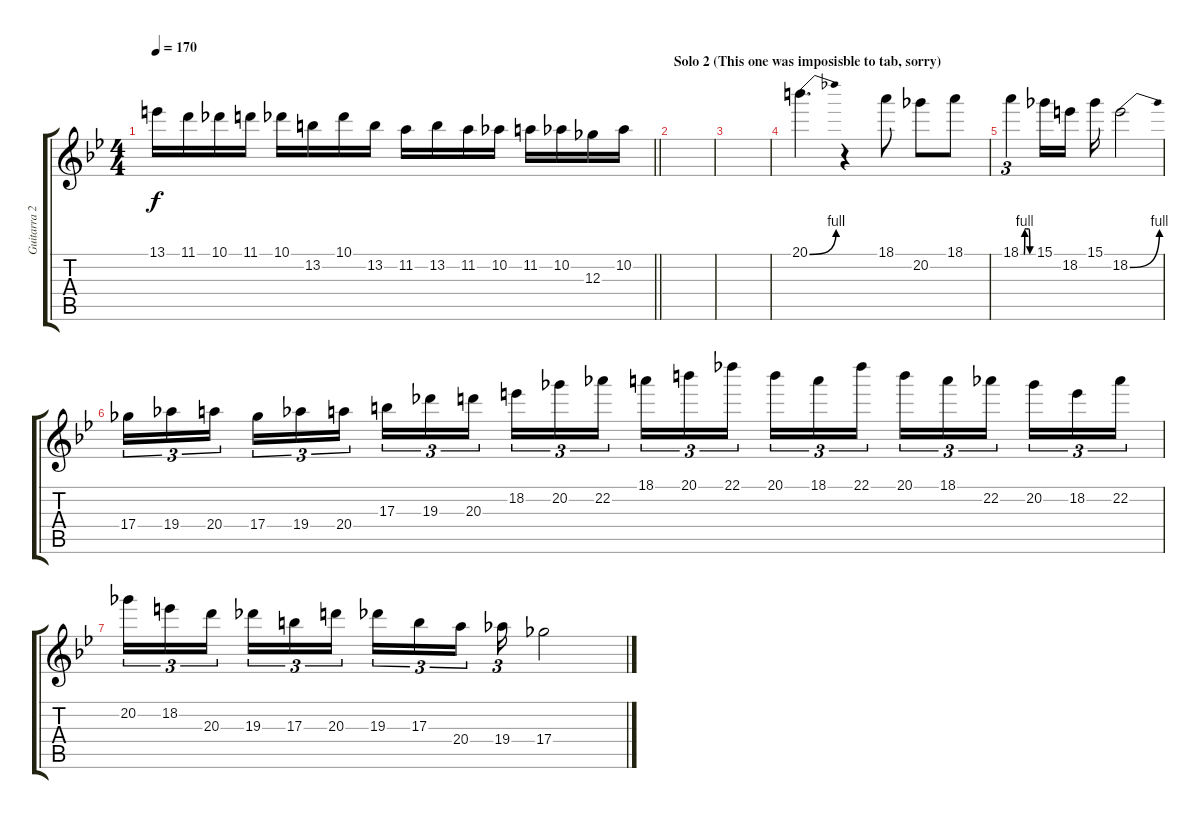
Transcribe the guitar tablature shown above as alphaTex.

\track ("Guitarra 2" "Guitarra 2") {instrument overdrivenguitar}
\staff {score tabs}
\tuning (Eb4 Bb3 Gb3 Db3 Ab2 Eb2) {hide}
\ts (4 4)
\tempo 170
\clef g2
\barLineRight lightlight
\ks gminor
13.1.16{dy f} 11.1.16 10.1.16 11.1.16 10.1.16 13.2.16 10.1.16 13.2.16 11.2.16 13.2.16 11.2.16 10.2.16 11.2.16 10.2.16 12.3.16 10.2.16 |
\section ("" "Solo 2 (This one was imposisble to tab, sorry)")
|
|
20.1{be (bend 0 0 60 4)}.4{d} r.4 18.1.8 20.2.8 18.1.8 |
18.1{be (custom 0 0 10 0 16 0 20 4 30 4 40 4 45 0 60 0)}.4{tu (3 2)} 15.1.16 18.2.16 15.1.16 18.2{be (bend 0 0 60 4)}.2 |
17.4.16{tu (3 2)} 19.4.16{tu (3 2)} 20.4.16{tu (3 2) beam splitsecondary} 17.4.16{tu (3 2)} 19.4.16{tu (3 2)} 20.4.16{tu (3 2)} 17.3.16{tu (3 2)} 19.3.16{tu (3 2)} 20.3.16{tu (3 2) beam splitsecondary} 18.2.16{tu (3 2)} 20.2.16{tu (3 2)} 22.2.16{tu (3 2)} 18.1.16{tu (3 2)} 20.1.16{tu (3 2)} 22.1.16{tu (3 2) beam splitsecondary} 20.1.16{tu (3 2)} 18.1.16{tu (3 2)} 22.1.16{tu (3 2)} 20.1.16{tu (3 2)} 18.1.16{tu (3 2)} 22.2.16{tu (3 2) beam splitsecondary} 20.2.16{tu (3 2)} 18.2.16{tu (3 2)} 22.2.16{tu (3 2)} |
20.2.16{tu (3 2)} 18.2.16{tu (3 2)} 20.3.16{tu (3 2) beam splitsecondary} 19.3.16{tu (3 2)} 17.3.16{tu (3 2)} 20.3.16{tu (3 2)} 19.3.16{tu (3 2)} 17.3.16{tu (3 2)} 20.4.16{tu (3 2) beam splitsecondary} 19.4.16{tu (3 2)} 17.4.2
